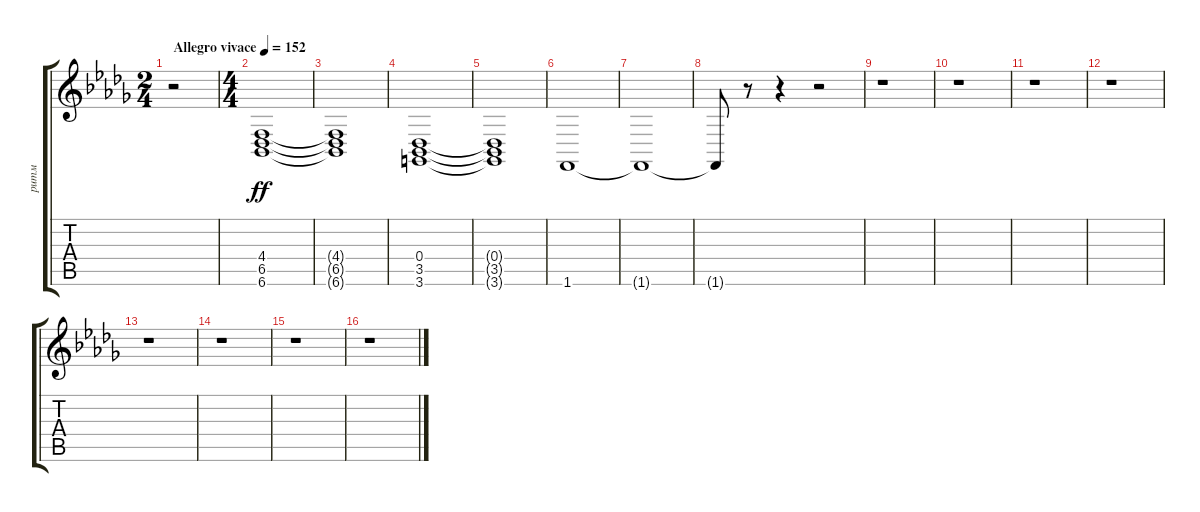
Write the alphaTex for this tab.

\track ("ритм" "ритм") {instrument stringensemble1}
\staff {score tabs}
\tuning (E4 B3 G3 Db3 G2 E2) {hide}
\ts (2 4)
\tempo (152 "Allegro vivace")
\clef g2
\ks bbminor
r.2{dy ff instrument stringensemble1} |
\ts (4 4)
(4.4 6.5 6.6).1 |
(4.4{t} 6.5{t} 6.6{t}).1 |
(0.4 3.5 3.6).1 |
(0.4{t} 3.5{t} 3.6{t}).1 |
1.6.1 |
1.6{t}.1 |
1.6{t}.8 r.8 r.4 r.2 |
r.1 |
r.1 |
r.1 |
r.1 |
r.1 |
r.1 |
r.1 |
r.1
